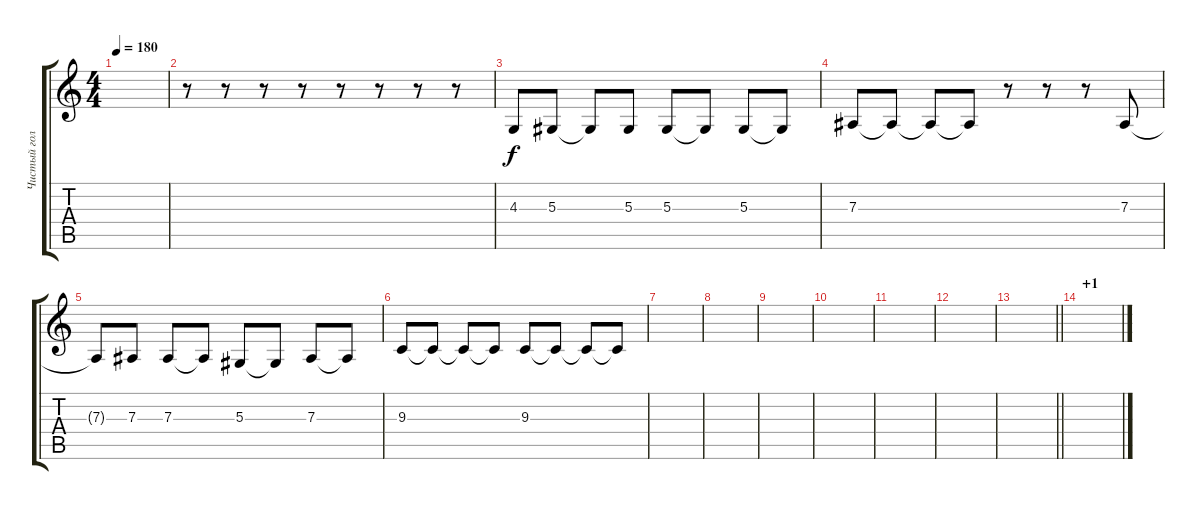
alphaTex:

\track ("Чистый голос" "Чистый гол") {instrument baritonesax}
\staff {score tabs}
\tuning (C4 G3 Eb3 Bb2 F2 C2) {hide}
\ts (4 4)
\tempo 180
\clef g2
\ks c
|
r.8 r.8 r.8 r.8 r.8 r.8 r.8 r.8 |
4.3.8 5.3.8 5.3{t}.8 5.3.8 5.3.8 5.3{t}.8 5.3.8 5.3{t}.8 |
7.3.8 7.3{t}.8 7.3{t}.8 7.3{t}.8 r.8 r.8 r.8 7.3.8 |
7.3{t}.8 7.3.8 7.3.8 7.3{t}.8 5.3.8 5.3{t}.8 7.3.8 7.3{t}.8 |
9.3.8 9.3{t}.8 9.3{t}.8 9.3{t}.8 9.3.8 9.3{t}.8 9.3{t}.8 9.3{t}.8 |
|
|
|
|
|
|
\barLineRight lightlight
|
\section ("" "+1")
